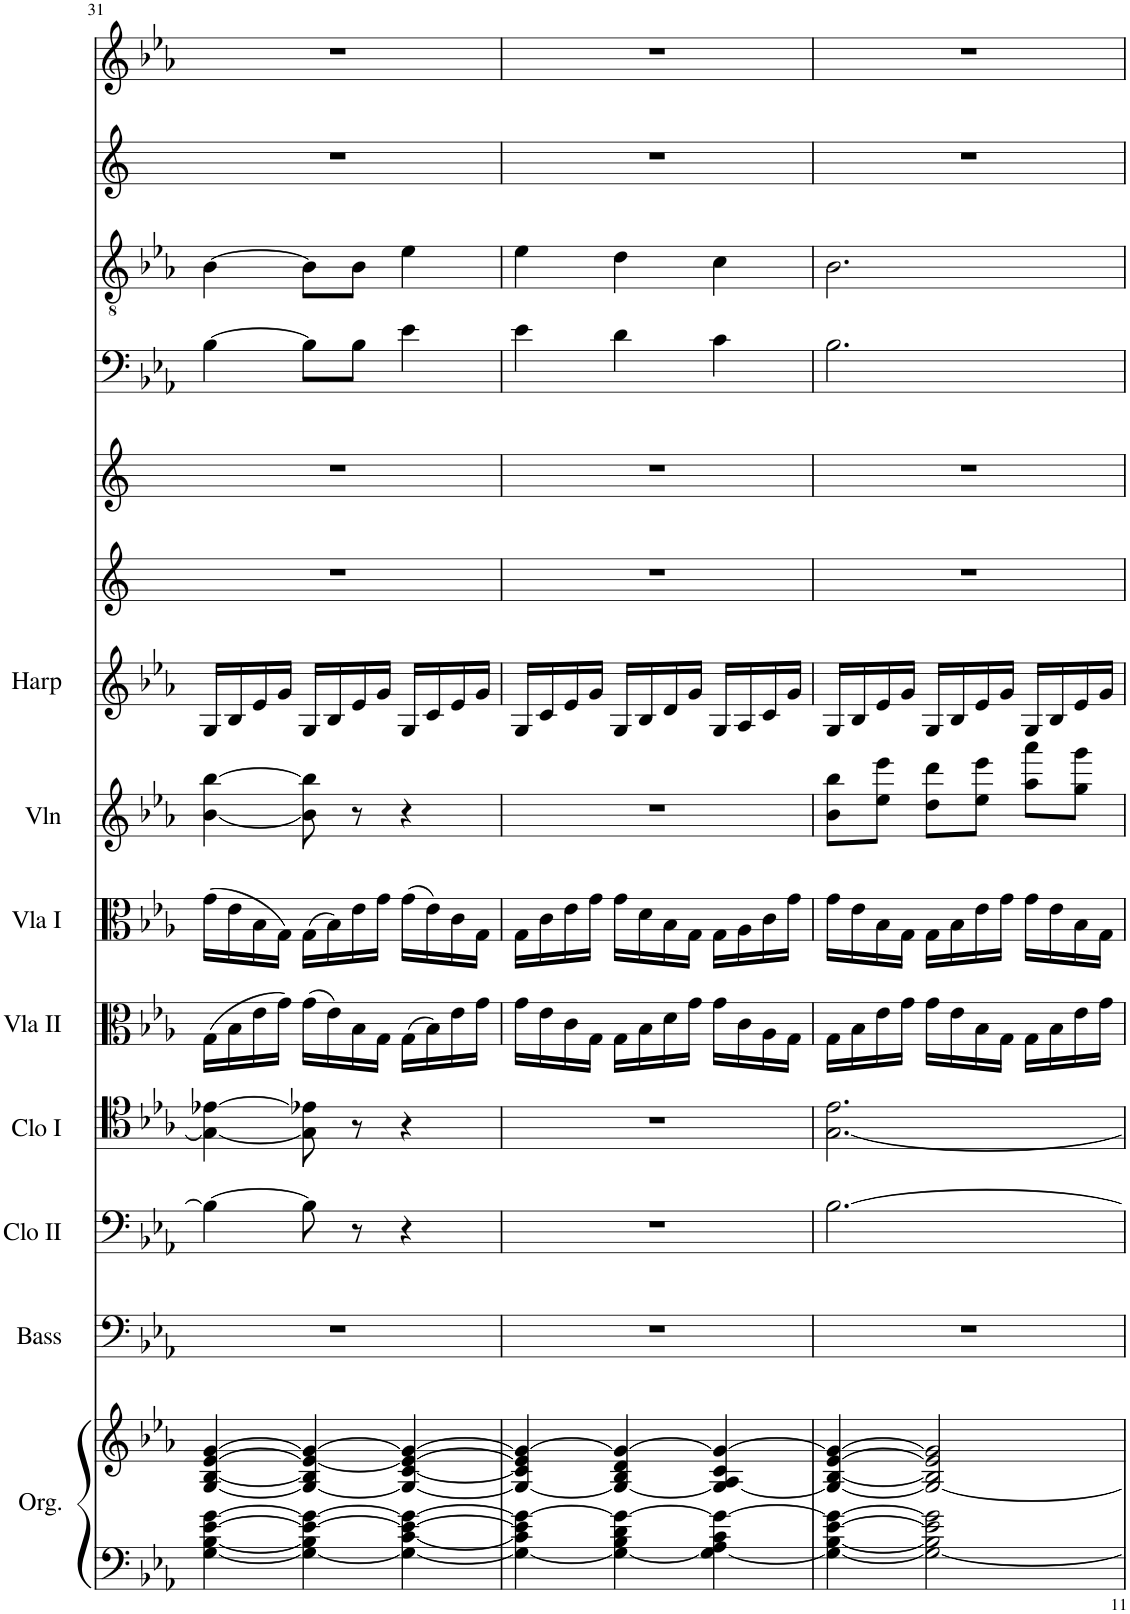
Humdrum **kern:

**kern	**kern	**kern	**kern	**kern	**kern	**kern	**kern	**kern	**kern	**kern	**kern	**kern	**kern	**kern
*part14	*part14	*part13	*part12	*part11	*part10	*part9	*part8	*part7	*part6	*part5	*part4	*part3	*part2	*part1
*staff15	*staff14	*staff13	*staff12	*staff11	*staff10	*staff9	*staff8	*staff7	*staff6	*staff5	*staff4	*staff3	*staff2	*staff1
*I"Organ	*	*I"Double Bass	*I"Cello II	*I"Cello I	*I"Viola II	*I"Viola I	*I"Violin	*I"Harp	*I"Trumpet in F	*I"Horn in F I,II	*I"Bass	*I"Tenor	*I"Alto	*I"Soprano
*I'Org.	*	*I'Bass	*I'Clo II	*I'Clo I	*I'Vla II	*I'Vla I	*I'Vln	*I'Harp	*I'Tpt	*I'Hn	*	*	*	*
!!LO:PB:g=z
*clefF4	*clefG2	*clefF4	*clefF4	*clefC4	*clefC3	*clefC3	*clefG2	*clefG2	*clefG2	*clefG2	*clefF4	*clefGv2	*clefG2	*clefG2
*	*	*	*	*	*	*	*	*	*Trd-3c-5	*Trd4c7	*	*	*	*
*k[b-e-a-]	*k[b-e-a-]	*k[b-e-a-]	*k[b-e-a-]	*k[b-e-a-]	*k[b-e-a-]	*k[b-e-a-]	*k[b-e-a-]	*k[b-e-a-]	*k[]	*k[]	*k[b-e-a-]	*k[b-e-a-]	*k[]	*k[b-e-a-]
*M3/4	*M3/4	*M3/4	*M3/4	*M3/4	*M3/4	*M3/4	*M3/4	*M3/4	*M3/4	*M3/4	*M3/4	*M3/4	*M3/4	*M3/4
=31	=31	=31	=31	=31	=31	=31	=31	=31	=31	=31	=31	=31	=31	=31
[4G\ [4B-\ [4e-\ [4g\	[4G/ [4B-/ [4e-/ [4g/	2.r	4B-\_	4G\_ [4e-X\	(16G\LL	(16g\LL	[4b-\ [4bb-\	16G/LL	2.r	2.r	[4B-\	[4B-\	2.r	2.r
.	.	.	.	.	16B-\	16e-\	.	16B-/	.	.	.	.	.	.
.	.	.	.	.	16e-\	16B-\	.	16e-/	.	.	.	.	.	.
.	.	.	.	.	16g\JJ)	16G\JJ)	.	16g/JJ	.	.	.	.	.	.
4G\_ 4B-\] 4e-\_ 4g\_	4G/_ 4B-/] 4e-/_ 4g/_	.	8B-\]	8G\] 8e-X\]	(16g\LL	(16G\LL	8b-\] 8bb-\]	16G/LL	.	.	8B-\L]	8B-\L]	.	.
.	.	.	.	.	16e-\)	16B-\)	.	16B-/	.	.	.	.	.	.
.	.	.	8r	8r	16B-\	16e-\	8r	16e-/	.	.	8B-\J	8B-\J	.	.
.	.	.	.	.	16G\JJ	16g\JJ	.	16g/JJ	.	.	.	.	.	.
4G\_ [4c\ 4e-\_ 4g\_	4G/_ [4c/ 4e-/_ 4g/_	.	4r	4r	(16G\LL	(16g\LL	4r	16G/LL	.	.	4e-\	4e-\	.	.
.	.	.	.	.	16B-\)	16e-\)	.	16c/	.	.	.	.	.	.
.	.	.	.	.	16e-\	16c\	.	16e-/	.	.	.	.	.	.
.	.	.	.	.	16g\JJ	16G\JJ	.	16g/JJ	.	.	.	.	.	.
=32	=32	=32	=32	=32	=32	=32	=32	=32	=32	=32	=32	=32	=32	=32
4G\_ 4c\] 4e-\] 4g\_	4G/_ 4c/] 4e-/] 4g/_	2.r	2.r	2.r	16g\LL	16G\LL	2.r	16G/LL	2.r	2.r	4e-\	4e-\	2.r	2.r
.	.	.	.	.	16e-\	16c\	.	16c/	.	.	.	.	.	.
.	.	.	.	.	16c\	16e-\	.	16e-/	.	.	.	.	.	.
.	.	.	.	.	16G\JJ	16g\JJ	.	16g/JJ	.	.	.	.	.	.
4G\_ 4B-\ 4d\ 4g\_	4G/_ 4B-/ 4d/ 4g/_	.	.	.	16G\LL	16g\LL	.	16G/LL	.	.	4d\	4d\	.	.
.	.	.	.	.	16B-\	16d\	.	16B-/	.	.	.	.	.	.
.	.	.	.	.	16d\	16B-\	.	16d/	.	.	.	.	.	.
.	.	.	.	.	16g\JJ	16G\JJ	.	16g/JJ	.	.	.	.	.	.
4G\_ 4A-\ 4c\ 4g\_	4G/_ 4A-/ 4c/ 4g/_	.	.	.	16g\LL	16G\LL	.	16G/LL	.	.	4c\	4c\	.	.
.	.	.	.	.	16c\	16A-\	.	16A-/	.	.	.	.	.	.
.	.	.	.	.	16A-\	16c\	.	16c/	.	.	.	.	.	.
.	.	.	.	.	16G\JJ	16g\JJ	.	16g/JJ	.	.	.	.	.	.
=33	=33	=33	=33	=33	=33	=33	=33	=33	=33	=33	=33	=33	=33	=33
4G\_ [4B-\ [4e-\ 4g\_	4G/_ [4B-/ [4e-/ 4g/_	2.r	[2.B-\	[2.G\ 2.e-\	16G\LL	16g\LL	8b-\ 8bb-\L	16G/LL	2.r	2.r	2.B-\	2.B-\	2.r	2.r
.	.	.	.	.	16B-\	16e-\	.	16B-/	.	.	.	.	.	.
.	.	.	.	.	16e-\	16B-\	8ee-\ 8eee-\J	16e-/	.	.	.	.	.	.
.	.	.	.	.	16g\JJ	16G\JJ	.	16g/JJ	.	.	.	.	.	.
2G\_ 2B-\] 2e-\] 2g\]	2G/_ 2B-/] 2e-/] 2g/]	.	.	.	16g\LL	16G\LL	8dd\ 8ddd\L	16G/LL	.	.	.	.	.	.
.	.	.	.	.	16e-\	16B-\	.	16B-/	.	.	.	.	.	.
.	.	.	.	.	16B-\	16e-\	8ee-\ 8eee-\J	16e-/	.	.	.	.	.	.
.	.	.	.	.	16G\JJ	16g\JJ	.	16g/JJ	.	.	.	.	.	.
.	.	.	.	.	16G\LL	16g\LL	8aa-\ 8aaa-\L	16G/LL	.	.	.	.	.	.
.	.	.	.	.	16B-\	16e-\	.	16B-/	.	.	.	.	.	.
.	.	.	.	.	16e-\	16B-\	8gg\ 8ggg\J	16e-/	.	.	.	.	.	.
.	.	.	.	.	16g\JJ	16G\JJ	.	16g/JJ	.	.	.	.	.	.
=	=	=	=	=	=	=	=	=	=	=	=	=	=	=
*-	*-	*-	*-	*-	*-	*-	*-	*-	*-	*-	*-	*-	*-	*-
